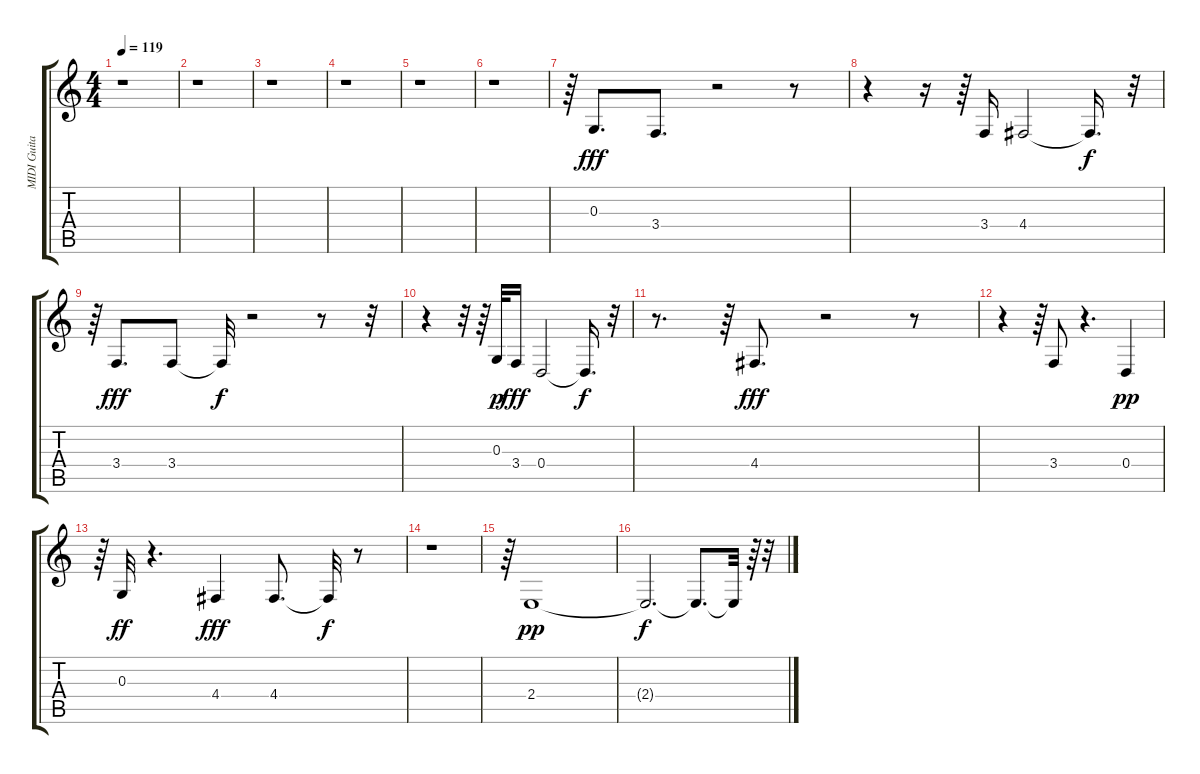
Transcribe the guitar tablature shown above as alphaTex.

\track ("MIDI Guitar                     " "MIDI Guita") {instrument lead1square}
\staff {score tabs}
\tuning (E4 B3 G3 D3 A2 E2) {hide}
\ts (4 4)
\tempo 119
\clef g2
\ks c
r.1{dy f} |
r.1 |
r.1 |
r.1 |
r.1 |
r.1 |
r.64 0.3.8{d dy fff} 3.4.8{d} r.2 r.8 |
r.4 r.16 r.64 3.4.16 4.4.2 4.4{t}.16{d dy f} r.32 |
r.64 3.4.8{d dy fff} 3.4.8 3.4{t}.32{dy f} r.2 r.8 r.32 |
r.4 r.32 r.64 0.3.32{dy p} 3.4.16{dy fff} 0.4.2 0.4{t}.16{d dy f} r.32 |
r.8{d} r.64 4.4.8{d dy fff} r.2 r.8 |
r.4 r.64 3.4.8 r.4{d} 0.4.4{dy pp} |
r.64 0.3.32{dy ff} r.4{d} 4.4.4{dy fff} 4.4.8{d} 4.4{t}.32{dy f} r.8 |
r.1 |
r.64 2.4.1{dy pp} |
2.4{t}.2{d dy f} 2.4{t}.8{d} 2.4{t}.32 r.64 r.32
